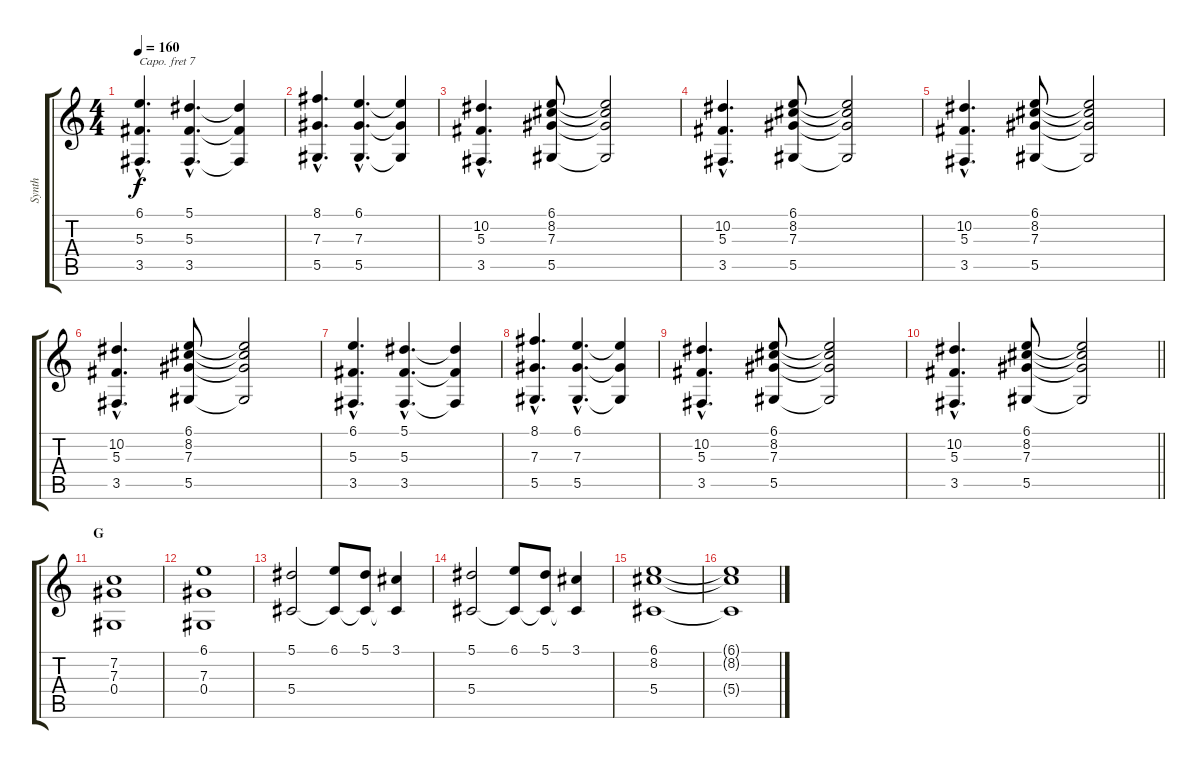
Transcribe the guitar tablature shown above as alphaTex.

\track ("Synth" "Synth") {instrument stringensemble1}
\staff {score tabs}
\capo 7
\tuning (Eb4 Bb3 Gb3 Db3 Ab2 Eb2) {hide}
\ts (4 4)
\tempo 160
\clef g2
\ks c
(6.1{hac} 5.3{hac} 3.5{hac}).4{d dy f} (5.1{hac} 5.3{hac} 3.5{hac}).4{d} (5.1{t} 5.3{t} 3.5{t}).4 |
(8.1{hac} 7.3{hac} 5.5{hac}).4{d} (6.1{hac} 7.3{hac} 5.5{hac}).4{d} (6.1{t} 7.3{t} 5.5{t}).4 |
(10.2{hac} 5.3{hac} 3.5{hac}).4{d volume 7} (6.1 8.2 7.3 5.5).8 (6.1{t} 8.2{t} 7.3{t} 5.5{t}).2 |
(10.2{hac} 5.3{hac} 3.5{hac}).4{d} (6.1 8.2 7.3 5.5).8 (6.1{t} 8.2{t} 7.3{t} 5.5{t}).2 |
(10.2{hac} 5.3{hac} 3.5{hac}).4{d} (6.1 8.2 7.3 5.5).8 (6.1{t} 8.2{t} 7.3{t} 5.5{t}).2 |
(10.2{hac} 5.3{hac} 3.5{hac}).4{d} (6.1 8.2 7.3 5.5).8 (6.1{t} 8.2{t} 7.3{t} 5.5{t}).2 |
(6.1{hac} 5.3{hac} 3.5{hac}).4{d} (5.1{hac} 5.3{hac} 3.5{hac}).4{d} (5.1{t} 5.3{t} 3.5{t}).4 |
(8.1{hac} 7.3{hac} 5.5{hac}).4{d} (6.1{hac} 7.3{hac} 5.5{hac}).4{d} (6.1{t} 7.3{t} 5.5{t}).4 |
(10.2{hac} 5.3{hac} 3.5{hac}).4{d} (6.1 8.2 7.3 5.5).8 (6.1{t} 8.2{t} 7.3{t} 5.5{t}).2 |
\barLineRight lightlight
(10.2{hac} 5.3{hac} 3.5{hac}).4{d} (6.1 8.2 7.3 5.5).8 (6.1{t} 8.2{t} 7.3{t} 5.5{t}).2 |
\section ("" "G")
(7.2 7.3 0.4).1{volume 9} |
(6.1 7.3 0.4).1 |
(5.1 5.4).2 (6.1 5.4{t}).8 (5.1 5.4{t}).8 (3.1 5.4{t}).4 |
(5.1 5.4).2 (6.1 5.4{t}).8 (5.1 5.4{t}).8 (3.1 5.4{t}).4 |
(6.1 8.2 5.4).1 |
(6.1{t} 8.2{t} 5.4{t}).1
